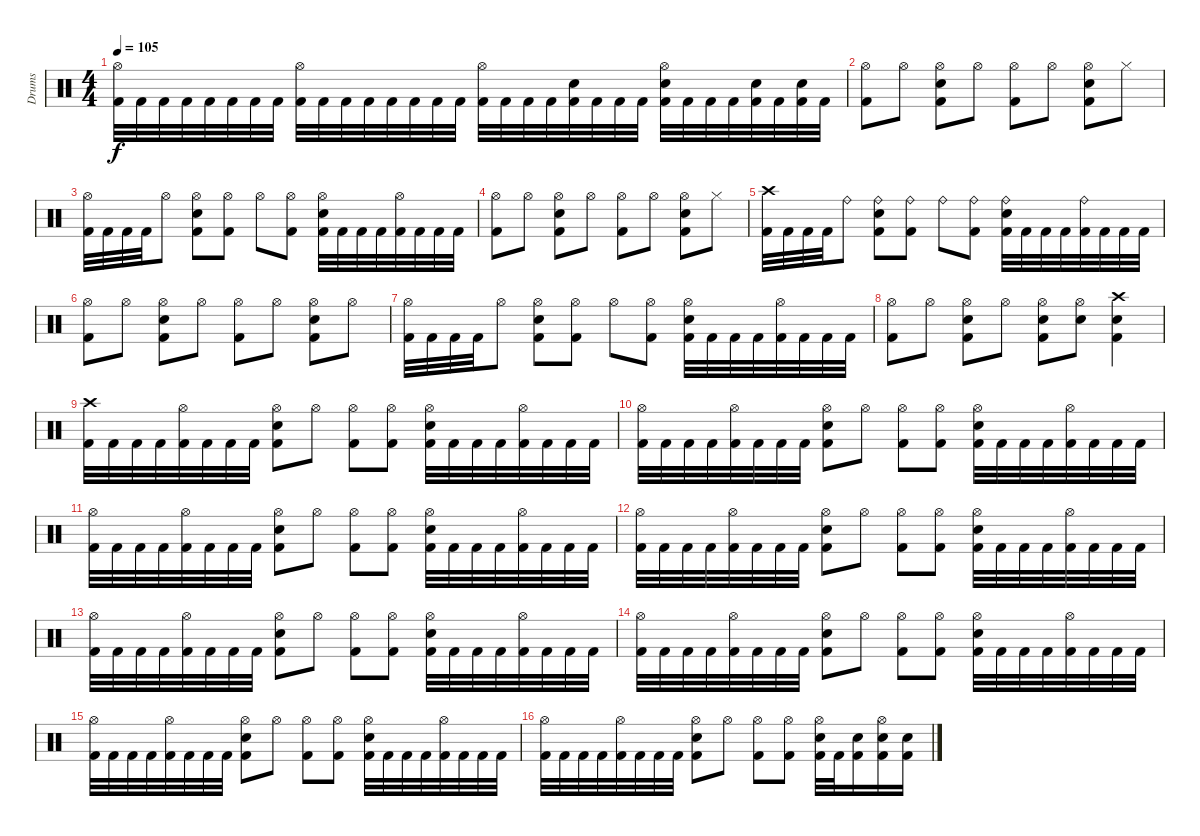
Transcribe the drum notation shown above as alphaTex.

\track ("Drums" "Drums") {instrument percussion}
\staff {score}
\articulation defaults
\ts (4 4)
\tempo 105
\clef neutral
\ks c
("Hi-Hat (open)" "Kick (hit) 2").32{dy f} "Kick (hit) 2".32 "Kick (hit) 2".32 "Kick (hit) 2".32 "Kick (hit) 2".32 "Kick (hit) 2".32 "Kick (hit) 2".32 "Kick (hit) 2".32 ("Hi-Hat (open)" "Kick (hit) 2").32 "Kick (hit) 2".32 "Kick (hit) 2".32 "Kick (hit) 2".32 "Kick (hit) 2".32 "Kick (hit) 2".32 "Kick (hit) 2".32 "Kick (hit) 2".32 ("Hi-Hat (open)" "Kick (hit) 2").32 "Kick (hit) 2".32 "Kick (hit) 2".32 "Kick (hit) 2".32 ("Electric Snare (hit)" "Kick (hit) 2").32 "Kick (hit) 2".32 "Kick (hit) 2".32 "Kick (hit) 2".32 ("Hi-Hat (open)" "Electric Snare (hit)" "Kick (hit) 2").32 "Kick (hit) 2".32 "Kick (hit) 2".32 "Kick (hit) 2".32 ("Electric Snare (hit)" "Kick (hit) 2").32 "Kick (hit) 2".32 ("Electric Snare (hit)" "Kick (hit) 2").32 "Kick (hit) 2".32 |
("Hi-Hat (open)" "Kick (hit) 2").8 "Hi-Hat (open)".8 ("Hi-Hat (open)" "Electric Snare (hit)" "Kick (hit) 2").8 "Hi-Hat (open)".8 ("Hi-Hat (open)" "Kick (hit) 2").8 "Hi-Hat (open)".8 ("Hi-Hat (open)" "Electric Snare (hit)" "Kick (hit) 2").8 "Hi-Hat (closed)".8 |
("Hi-Hat (open)" "Kick (hit) 2").32 "Kick (hit) 2".32 "Kick (hit) 2".32 "Kick (hit) 2".32 "Hi-Hat (open)".8 ("Hi-Hat (open)" "Electric Snare (hit)" "Kick (hit) 2").8 ("Hi-Hat (open)" "Kick (hit) 2").8 "Hi-Hat (open)".8 ("Hi-Hat (open)" "Kick (hit) 2").8 ("Hi-Hat (open)" "Electric Snare (hit)" "Kick (hit) 2").32 "Kick (hit) 2".32 "Kick (hit) 2".32 "Kick (hit) 2".32 ("Hi-Hat (open)" "Kick (hit) 2").32 "Kick (hit) 2".32 "Kick (hit) 2".32 "Kick (hit) 2".32 |
("Hi-Hat (open)" "Kick (hit) 2").8 "Hi-Hat (open)".8 ("Hi-Hat (open)" "Electric Snare (hit)" "Kick (hit) 2").8 "Hi-Hat (open)".8 ("Hi-Hat (open)" "Kick (hit) 2").8 "Hi-Hat (open)".8 ("Hi-Hat (open)" "Electric Snare (hit)" "Kick (hit) 2").8 "Hi-Hat (closed)".8 |
("Crash high (hit)" "Kick (hit) 2").32 "Kick (hit) 2".32 "Kick (hit) 2".32 "Kick (hit) 2".32 "Ride (bell)".8 ("Ride (bell)" "Electric Snare (hit)" "Kick (hit) 2").8 ("Ride (bell)" "Kick (hit) 2").8 "Ride (bell)".8 ("Ride (bell)" "Kick (hit) 2").8 ("Ride (bell)" "Electric Snare (hit)" "Kick (hit) 2").32 "Kick (hit) 2".32 "Kick (hit) 2".32 "Kick (hit) 2".32 ("Ride (bell)" "Kick (hit) 2").32 "Kick (hit) 2".32 "Kick (hit) 2".32 "Kick (hit) 2".32 |
("Hi-Hat (open)" "Kick (hit) 2").8 "Hi-Hat (open)".8 ("Hi-Hat (open)" "Electric Snare (hit)" "Kick (hit) 2").8 "Hi-Hat (open)".8 ("Hi-Hat (open)" "Kick (hit) 2").8 "Hi-Hat (open)".8 ("Hi-Hat (open)" "Electric Snare (hit)" "Kick (hit) 2").8 "Hi-Hat (open)".8 |
("Hi-Hat (open)" "Kick (hit) 2").32 "Kick (hit) 2".32 "Kick (hit) 2".32 "Kick (hit) 2".32 "Hi-Hat (open)".8 ("Hi-Hat (open)" "Electric Snare (hit)" "Kick (hit) 2").8 ("Hi-Hat (open)" "Kick (hit) 2").8 "Hi-Hat (open)".8 ("Hi-Hat (open)" "Kick (hit) 2").8 ("Hi-Hat (open)" "Electric Snare (hit)" "Kick (hit) 2").32 "Kick (hit) 2".32 "Kick (hit) 2".32 "Kick (hit) 2".32 ("Hi-Hat (open)" "Kick (hit) 2").32 "Kick (hit) 2".32 "Kick (hit) 2".32 "Kick (hit) 2".32 |
("Hi-Hat (open)" "Kick (hit) 2").8 "Hi-Hat (open)".8 ("Hi-Hat (open)" "Electric Snare (hit)" "Kick (hit) 2").8 "Hi-Hat (open)".8 ("Hi-Hat (open)" "Electric Snare (hit)" "Kick (hit) 2").8 ("Hi-Hat (open)" "Electric Snare (hit)").8 ("Crash high (hit)" "Electric Snare (hit)" "Kick (hit) 2").4 |
("Crash high (hit)" "Kick (hit) 2").32 "Kick (hit) 2".32 "Kick (hit) 2".32 "Kick (hit) 2".32 ("Hi-Hat (open)" "Kick (hit) 2").32 "Kick (hit) 2".32 "Kick (hit) 2".32 "Kick (hit) 2".32 ("Hi-Hat (open)" "Electric Snare (hit)" "Kick (hit) 2").8 "Hi-Hat (open)".8 ("Hi-Hat (open)" "Kick (hit) 2").8 ("Hi-Hat (open)" "Kick (hit) 2").8 ("Hi-Hat (open)" "Electric Snare (hit)" "Kick (hit) 2").32 "Kick (hit) 2".32 "Kick (hit) 2".32 "Kick (hit) 2".32 ("Hi-Hat (open)" "Kick (hit) 2").32 "Kick (hit) 2".32 "Kick (hit) 2".32 "Kick (hit) 2".32 |
("Hi-Hat (open)" "Kick (hit) 2").32 "Kick (hit) 2".32 "Kick (hit) 2".32 "Kick (hit) 2".32 ("Hi-Hat (open)" "Kick (hit) 2").32 "Kick (hit) 2".32 "Kick (hit) 2".32 "Kick (hit) 2".32 ("Hi-Hat (open)" "Electric Snare (hit)" "Kick (hit) 2").8 "Hi-Hat (open)".8 ("Hi-Hat (open)" "Kick (hit) 2").8 ("Hi-Hat (open)" "Kick (hit) 2").8 ("Hi-Hat (open)" "Electric Snare (hit)" "Kick (hit) 2").32 "Kick (hit) 2".32 "Kick (hit) 2".32 "Kick (hit) 2".32 ("Hi-Hat (open)" "Kick (hit) 2").32 "Kick (hit) 2".32 "Kick (hit) 2".32 "Kick (hit) 2".32 |
("Hi-Hat (open)" "Kick (hit) 2").32 "Kick (hit) 2".32 "Kick (hit) 2".32 "Kick (hit) 2".32 ("Hi-Hat (open)" "Kick (hit) 2").32 "Kick (hit) 2".32 "Kick (hit) 2".32 "Kick (hit) 2".32 ("Hi-Hat (open)" "Electric Snare (hit)" "Kick (hit) 2").8 "Hi-Hat (open)".8 ("Hi-Hat (open)" "Kick (hit) 2").8 ("Hi-Hat (open)" "Kick (hit) 2").8 ("Hi-Hat (open)" "Electric Snare (hit)" "Kick (hit) 2").32 "Kick (hit) 2".32 "Kick (hit) 2".32 "Kick (hit) 2".32 ("Hi-Hat (open)" "Kick (hit) 2").32 "Kick (hit) 2".32 "Kick (hit) 2".32 "Kick (hit) 2".32 |
("Hi-Hat (open)" "Kick (hit) 2").32 "Kick (hit) 2".32 "Kick (hit) 2".32 "Kick (hit) 2".32 ("Hi-Hat (open)" "Kick (hit) 2").32 "Kick (hit) 2".32 "Kick (hit) 2".32 "Kick (hit) 2".32 ("Hi-Hat (open)" "Electric Snare (hit)" "Kick (hit) 2").8 "Hi-Hat (open)".8 ("Hi-Hat (open)" "Kick (hit) 2").8 ("Hi-Hat (open)" "Kick (hit) 2").8 ("Hi-Hat (open)" "Electric Snare (hit)" "Kick (hit) 2").32 "Kick (hit) 2".32 "Kick (hit) 2".32 "Kick (hit) 2".32 ("Hi-Hat (open)" "Kick (hit) 2").32 "Kick (hit) 2".32 "Kick (hit) 2".32 "Kick (hit) 2".32 |
("Hi-Hat (open)" "Kick (hit) 2").32 "Kick (hit) 2".32 "Kick (hit) 2".32 "Kick (hit) 2".32 ("Hi-Hat (open)" "Kick (hit) 2").32 "Kick (hit) 2".32 "Kick (hit) 2".32 "Kick (hit) 2".32 ("Hi-Hat (open)" "Electric Snare (hit)" "Kick (hit) 2").8 "Hi-Hat (open)".8 ("Hi-Hat (open)" "Kick (hit) 2").8 ("Hi-Hat (open)" "Kick (hit) 2").8 ("Hi-Hat (open)" "Electric Snare (hit)" "Kick (hit) 2").32 "Kick (hit) 2".32 "Kick (hit) 2".32 "Kick (hit) 2".32 ("Hi-Hat (open)" "Kick (hit) 2").32 "Kick (hit) 2".32 "Kick (hit) 2".32 "Kick (hit) 2".32 |
("Hi-Hat (open)" "Kick (hit) 2").32 "Kick (hit) 2".32 "Kick (hit) 2".32 "Kick (hit) 2".32 ("Hi-Hat (open)" "Kick (hit) 2").32 "Kick (hit) 2".32 "Kick (hit) 2".32 "Kick (hit) 2".32 ("Hi-Hat (open)" "Electric Snare (hit)" "Kick (hit) 2").8 "Hi-Hat (open)".8 ("Hi-Hat (open)" "Kick (hit) 2").8 ("Hi-Hat (open)" "Kick (hit) 2").8 ("Hi-Hat (open)" "Electric Snare (hit)" "Kick (hit) 2").32 "Kick (hit) 2".32 "Kick (hit) 2".32 "Kick (hit) 2".32 ("Hi-Hat (open)" "Kick (hit) 2").32 "Kick (hit) 2".32 "Kick (hit) 2".32 "Kick (hit) 2".32 |
("Hi-Hat (open)" "Kick (hit) 2").32 "Kick (hit) 2".32 "Kick (hit) 2".32 "Kick (hit) 2".32 ("Hi-Hat (open)" "Kick (hit) 2").32 "Kick (hit) 2".32 "Kick (hit) 2".32 "Kick (hit) 2".32 ("Hi-Hat (open)" "Electric Snare (hit)" "Kick (hit) 2").8 "Hi-Hat (open)".8 ("Hi-Hat (open)" "Kick (hit) 2").8 ("Hi-Hat (open)" "Kick (hit) 2").8 ("Hi-Hat (open)" "Electric Snare (hit)" "Kick (hit) 2").32 "Kick (hit) 2".32 "Kick (hit) 2".32 "Kick (hit) 2".32 ("Hi-Hat (open)" "Kick (hit) 2").32 "Kick (hit) 2".32 "Kick (hit) 2".32 "Kick (hit) 2".32 |
("Hi-Hat (open)" "Kick (hit) 2").32 "Kick (hit) 2".32 "Kick (hit) 2".32 "Kick (hit) 2".32 ("Hi-Hat (open)" "Kick (hit) 2").32 "Kick (hit) 2".32 "Kick (hit) 2".32 "Kick (hit) 2".32 ("Hi-Hat (open)" "Electric Snare (hit)" "Kick (hit) 2").8 "Hi-Hat (open)".8 ("Hi-Hat (open)" "Kick (hit) 2").8 ("Hi-Hat (open)" "Kick (hit) 2").8 ("Hi-Hat (open)" "Electric Snare (hit)" "Kick (hit) 2").32 "Kick (hit) 2".32 ("Electric Snare (hit)" "Kick (hit) 2").16 ("Hi-Hat (open)" "Electric Snare (hit)" "Kick (hit) 2").16 ("Electric Snare (hit)" "Kick (hit) 2").16
